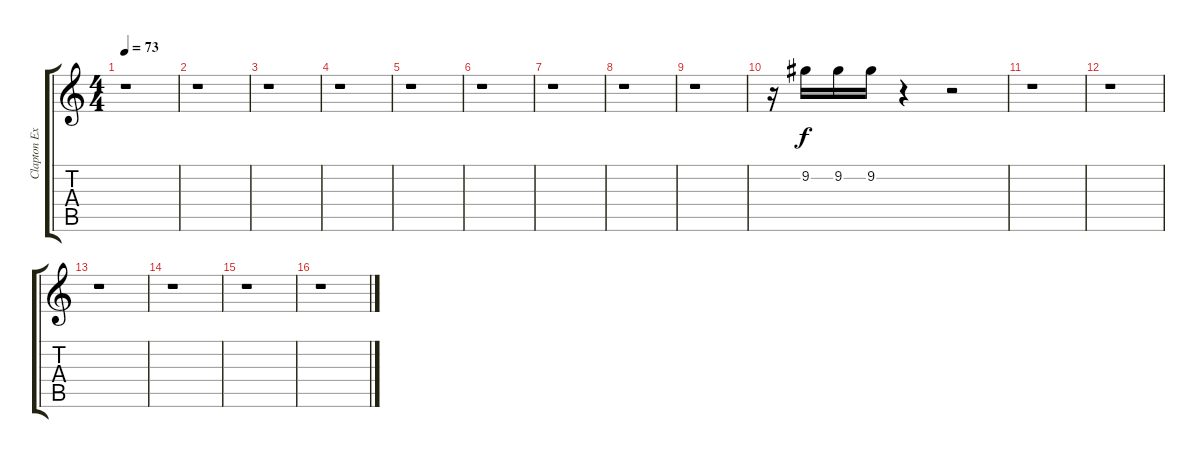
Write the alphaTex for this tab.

\track ("Clapton Extra" "Clapton Ex") {instrument overdrivenguitar}
\staff {score tabs}
\tuning (E4 B3 G3 D3 A2 E2) {hide}
\ts (4 4)
\tempo 73
\clef g2
\ks c
r.1{dy f} |
r.1 |
r.1 |
r.1 |
r.1 |
r.1 |
r.1 |
r.1 |
r.1 |
r.16 9.2.16 9.2.16 9.2.16 r.4 r.2 |
r.1 |
r.1 |
r.1 |
r.1 |
r.1 |
r.1
